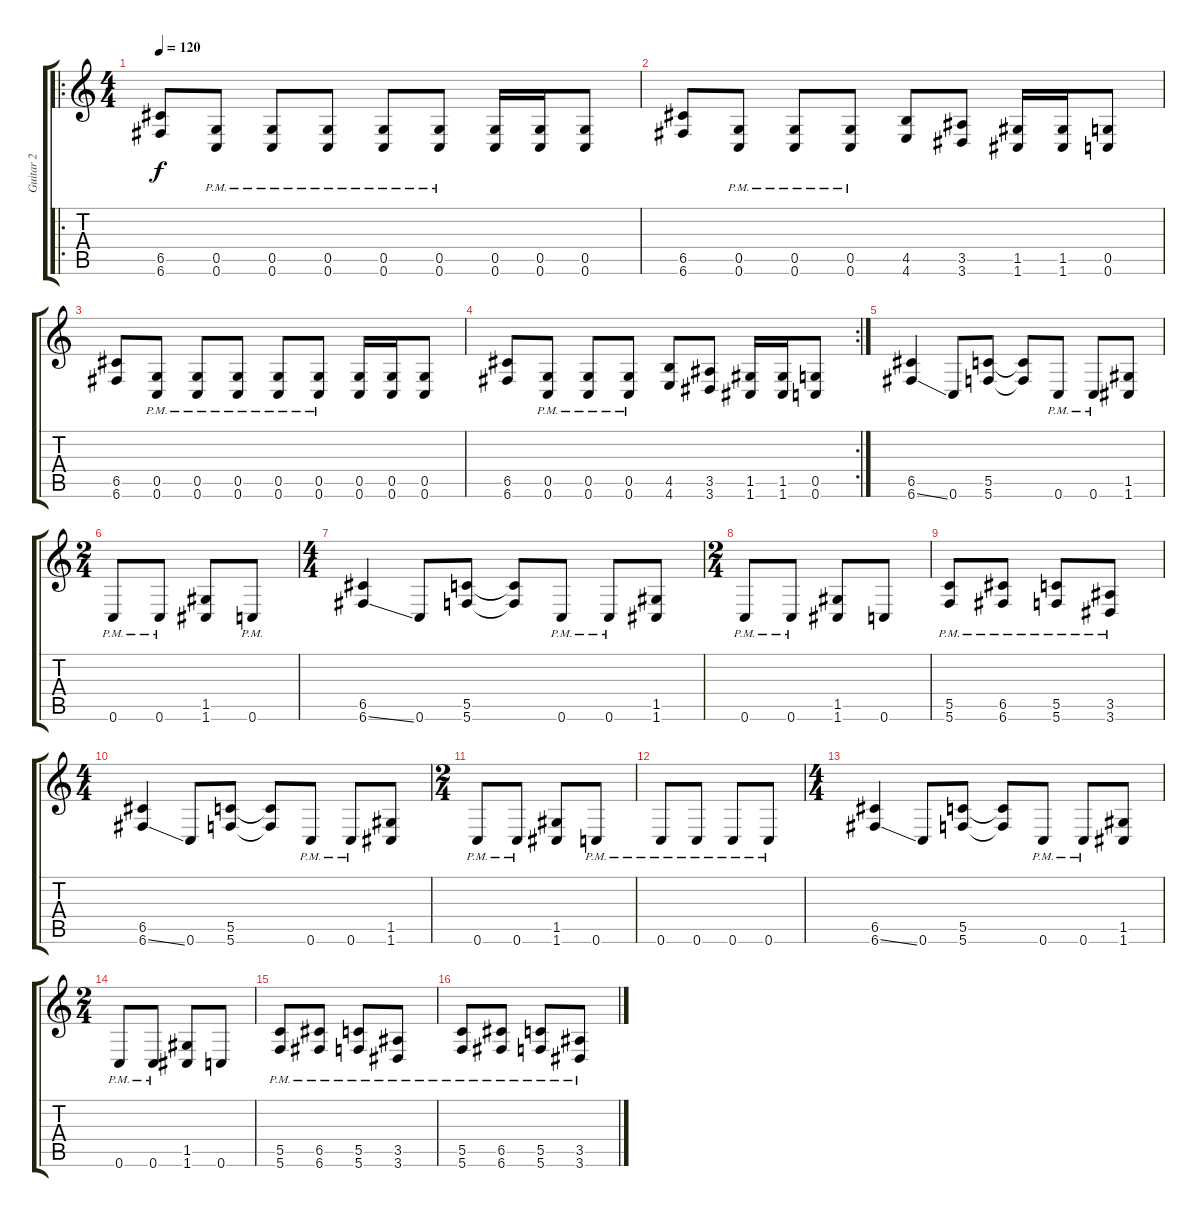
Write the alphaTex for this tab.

\track ("Guitar 2" "Guitar 2") {instrument distortionguitar}
\staff {score tabs}
\tuning (D4 A3 F3 C3 G2 C2) {hide}
\ro
\ts (4 4)
\tempo 120
\clef g2
\ks c
(6.5 6.6).8{dy f} (0.5{pm} 0.6{pm}).8 (0.5{pm} 0.6{pm}).8 (0.5{pm} 0.6{pm}).8 (0.5{pm} 0.6{pm}).8 (0.5{pm} 0.6{pm}).8 (0.5 0.6).16 (0.5 0.6).16 (0.5 0.6).8 |
(6.5 6.6).8 (0.5{pm} 0.6{pm}).8 (0.5{pm} 0.6{pm}).8 (0.5{pm} 0.6{pm}).8 (4.5 4.6).8 (3.5 3.6).8 (1.5 1.6).16 (1.5 1.6).16 (0.5 0.6).8 |
(6.5 6.6).8 (0.5{pm} 0.6{pm}).8 (0.5{pm} 0.6{pm}).8 (0.5{pm} 0.6{pm}).8 (0.5{pm} 0.6{pm}).8 (0.5{pm} 0.6{pm}).8 (0.5 0.6).16 (0.5 0.6).16 (0.5 0.6).8 |
\rc 2
(6.5 6.6).8 (0.5{pm} 0.6{pm}).8 (0.5{pm} 0.6{pm}).8 (0.5{pm} 0.6{pm}).8 (4.5 4.6).8 (3.5 3.6).8 (1.5 1.6).16 (1.5 1.6).16 (0.5 0.6).8 |
(6.5 6.6{ss}).4 0.6.8 (5.5 5.6).8 (5.5{t} 5.6{t}).8 0.6{pm}.8 0.6{pm}.8 (1.5 1.6).8 |
\ts (2 4)
0.6{pm}.8 0.6{pm}.8 (1.5 1.6).8 0.6{pm}.8 |
\ts (4 4)
(6.5 6.6{ss}).4 0.6.8 (5.5 5.6).8 (5.5{t} 5.6{t}).8 0.6{pm}.8 0.6{pm}.8 (1.5 1.6).8 |
\ts (2 4)
0.6{pm}.8 0.6{pm}.8 (1.5 1.6).8 0.6.8 |
(5.5{pm} 5.6{pm}).8 (6.5{pm} 6.6{pm}).8 (5.5{pm} 5.6{pm}).8 (3.5{pm} 3.6{pm}).8 |
\ts (4 4)
(6.5 6.6{ss}).4 0.6.8 (5.5 5.6).8 (5.5{t} 5.6{t}).8 0.6{pm}.8 0.6{pm}.8 (1.5 1.6).8 |
\ts (2 4)
0.6{pm}.8 0.6{pm}.8 (1.5 1.6).8 0.6{pm}.8 |
0.6{pm}.8 0.6{pm}.8 0.6{pm}.8 0.6{pm}.8 |
\ts (4 4)
(6.5 6.6{ss}).4 0.6.8 (5.5 5.6).8 (5.5{t} 5.6{t}).8 0.6{pm}.8 0.6{pm}.8 (1.5 1.6).8 |
\ts (2 4)
0.6{pm}.8 0.6{pm}.8 (1.5 1.6).8 0.6.8 |
(5.5{pm} 5.6{pm}).8 (6.5{pm} 6.6{pm}).8 (5.5{pm} 5.6{pm}).8 (3.5{pm} 3.6{pm}).8 |
(5.5{pm} 5.6{pm}).8 (6.5{pm} 6.6{pm}).8 (5.5{pm} 5.6{pm}).8 (3.5{pm} 3.6{pm}).8
